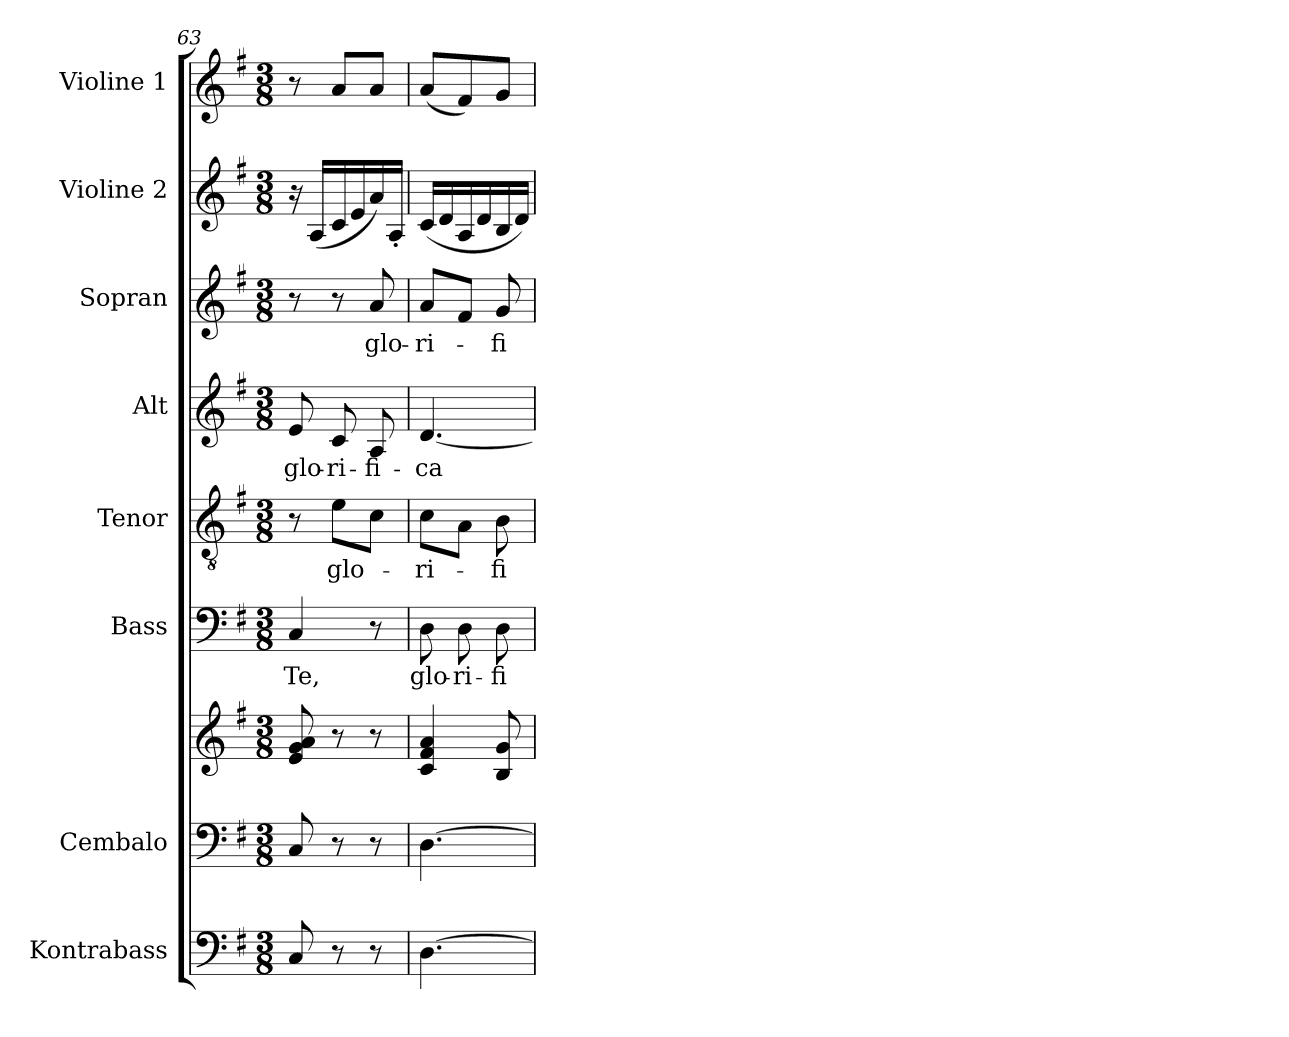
**kern	**kern	**kern	**kern	**text	**kern	**text	**kern	**text	**kern	**text	**kern	**kern
*part8	*part7	*part7	*part6	*part6	*part5	*part5	*part4	*part4	*part3	*part3	*part2	*part1
*staff9	*staff8	*staff7	*staff6	*staff6	*staff5	*staff5	*staff4	*staff4	*staff3	*staff3	*staff2	*staff1
*I"Kontrabass	*I"Cembalo	*	*I"Bass	*	*I"Tenor	*	*I"Alt	*	*I"Sopran	*	*I"Violine 2	*I"Violine 1
*I'Kb.	*I'Cemb.	*	*I'B.	*	*I'T.	*	*I'A.	*	*I'S.	*	*I'Vl. 2	*I'Vl. 1
*clefF4	*clefF4	*clefG2	*clefF4	*	*clefGv2	*	*clefG2	*	*clefG2	*	*clefG2	*clefG2
*ITrd7c12	*	*	*	*	*	*	*	*	*	*	*	*
*k[f#]	*k[f#]	*k[f#]	*k[f#]	*	*k[f#]	*	*k[f#]	*	*k[f#]	*	*k[f#]	*k[f#]
*G:	*G:	*G:	*G:	*	*G:	*	*G:	*	*G:	*	*G:	*G:
*M3/8	*M3/8	*M3/8	*M3/8	*	*M3/8	*	*M3/8	*	*M3/8	*	*M3/8	*M3/8
=63	=63	=63	=63	=63	=63	=63	=63	=63	=63	=63	=63	=63
!	!	!	!	!LO:LY:b	!	!	!	!LO:LY:b	!	!	!	!
8CC/	8C/	8e/ 8g/ 8a/	4C/	Te,	8r	.	8e/	glo-	8r	.	16r	8r
.	.	.	.	.	.	.	.	.	.	.	(<16A/LL	.
!	!	!	!	!	!	!LO:LY:b	!	!LO:LY:b	!	!	!	!
8r	8r	8r	.	.	8e\L	glo-	8c/	-ri-	8r	.	16c/	8a/L
.	.	.	.	.	.	.	.	.	.	.	16e/	.
!	!	!	!	!	!	!	!	!LO:LY:b	!	!LO:LY:b	!	!
8r	8r	8r	8r	.	8c\J	.	8A/	-fi-	8a/	glo-	16a/)	8a/J
.	.	.	.	.	.	.	.	.	.	.	16A'</JJ	.
=64	=64	=64	=64	=64	=64	=64	=64	=64	=64	=64	=64	=64
!	!	!	!	!LO:LY:b	!	!LO:LY:b	!	!LO:LY:b	!	!LO:LY:b	!	!
[4.DD\	[4.D\	4c/ 4f#/ 4a/	8D\	glo-	8c\L	-ri-	[4.d/	-ca-	8a/L	-ri-	(<16c/LL	(<8a/L
.	.	.	.	.	.	.	.	.	.	.	16d/	.
!	!	!	!	!LO:LY:b	!	!	!	!	!	!	!	!
.	.	.	8D\	-ri-	8A\J	.	.	.	8f#/J	.	16A/	8f#/)
.	.	.	.	.	.	.	.	.	.	.	16d/	.
!	!	!	!	!LO:LY:b	!	!LO:LY:b	!	!	!	!LO:LY:b	!	!
.	.	8B/ 8g/	8D\	-fi-	8B\	-fi-	.	.	8g/	-fi-	16B/	8g/J
.	.	.	.	.	.	.	.	.	.	.	16d/JJ)	.
=	=	=	=	=	=	=	=	=	=	=	=	=
*-	*-	*-	*-	*-	*-	*-	*-	*-	*-	*-	*-	*-
